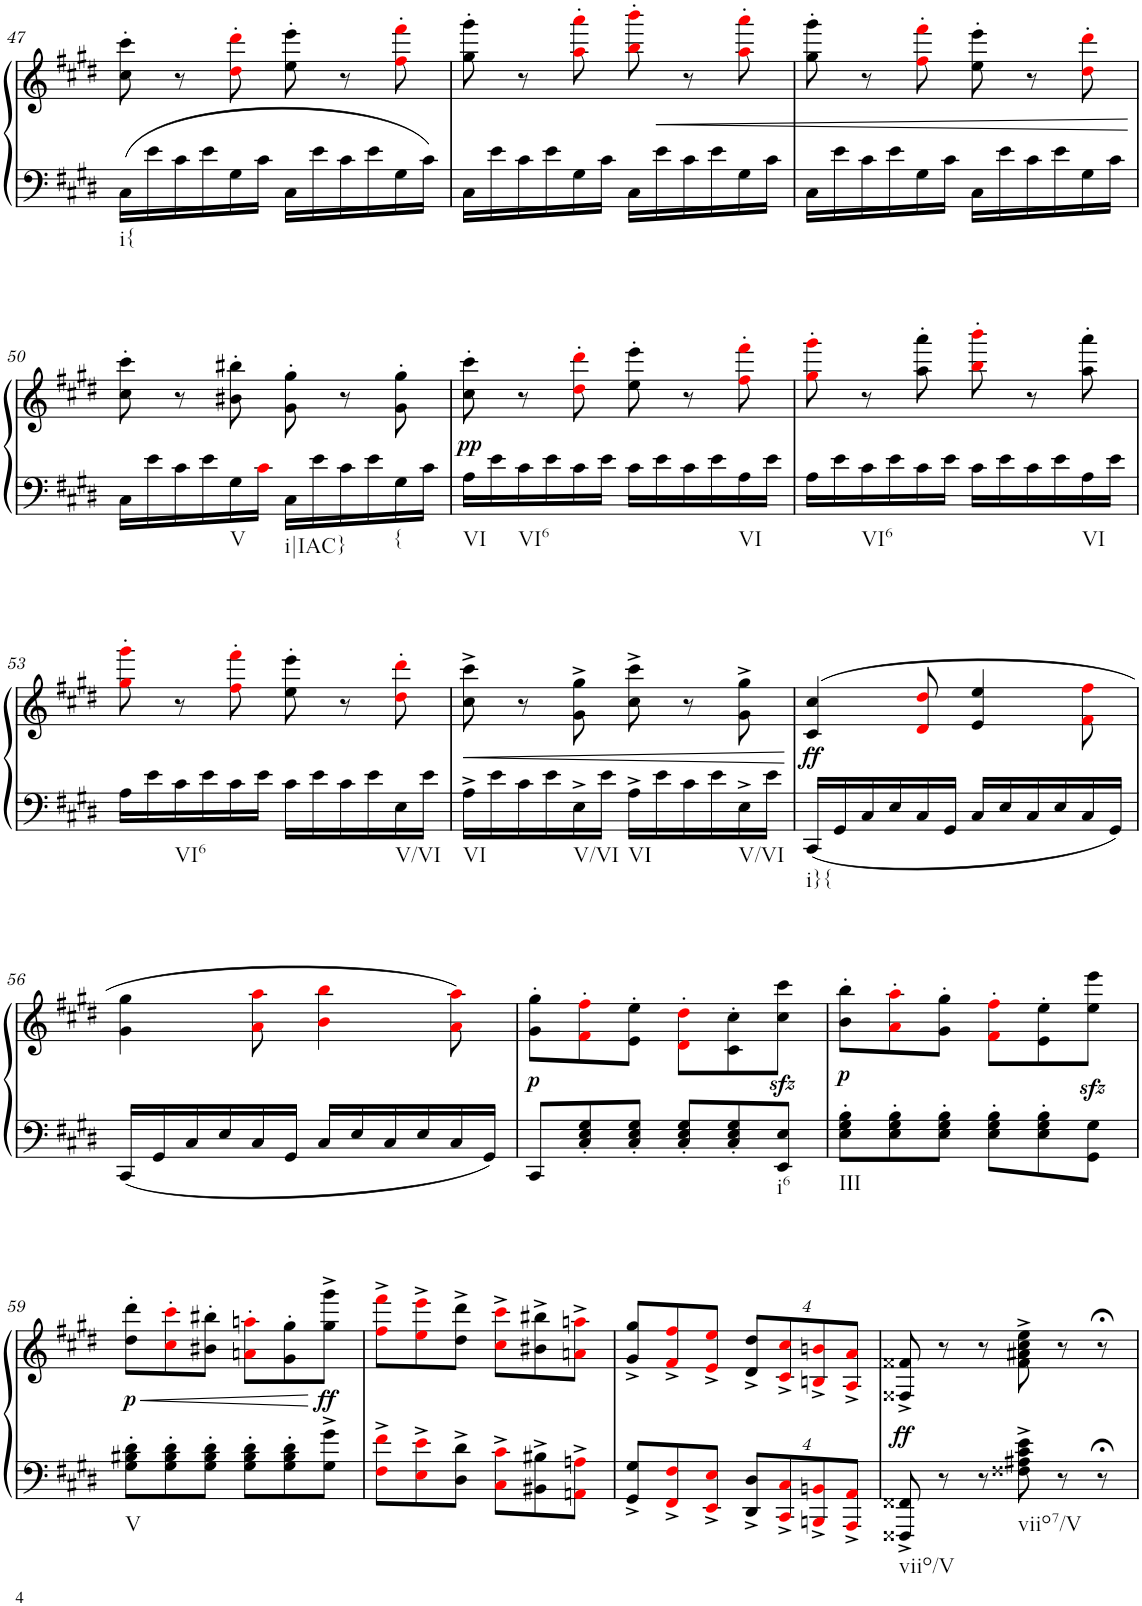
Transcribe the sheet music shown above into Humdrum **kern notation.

**kern	**kern	**dynam
*part1	*part1	*part1
*staff2	*staff1	*staff1/2
*I"Piano	*	*
*I'Pno.	*	*
!!LO:PB:g=z
*clefG2	*clefF4	*
*k[f#c#g#d#]	*k[f#c#g#d#]	*
*M6/8	*M6/8	*
=47	=47	=47
!LO:TX:b:t=i{	!	!
16C#\LL	8cc#\' 8ccc#\'	.
16e\	.	.
16c#\	8r	.
16e\	.	.
16G#\	8dd#i\' 8ddd#i\'	.
16c#\JJ	.	.
16C#\LL	8ee\' 8eee\'	.
16e\	.	.
16c#\	8r	.
16e\	.	.
16G#\	8ff#i\' 8fff#i\'	.
16c#\JJ	.	.
=48	=48	=48
16C#\LL	8gg#\' 8ggg#\'	.
16e\	.	.
16c#\	8r	.
16e\	.	.
16G#\	8aai\' 8aaai\'	.
16c#\JJ	.	.
16C#\LL	8bbi\' 8bbbi\'	.
16e\	.	.
16c#\	8r	.
16e\	.	.
16G#\	8aai\' 8aaai\'	.
16c#\JJ	.	.
=49	=49	=49
16C#\LL	8gg#\' 8ggg#\'	.
16e\	.	.
16c#\	8r	.
16e\	.	.
16G#\	8ff#i\' 8fff#i\'	.
16c#\JJ	.	.
16C#\LL	8ee\' 8eee\'	.
16e\	.	.
16c#\	8r	.
16e\	.	.
16G#\	8dd#i\' 8ddd#i\'	.
16c#\JJ	.	.
!!LO:LB:g=z
=50	=50	=50
16C#\LL	8cc#\' 8ccc#\'	.
16e\	.	.
16c#\	8r	.
16e\	.	.
!LO:TX:b:t=V	!	!
16G#\	8b#X\' 8bb#X\'	.
16c#i\JJ	.	.
!LO:TX:b:t=i|IAC}	!	!
16C#\LL	8g#\' 8gg#\'	.
16e\	.	.
16c#\	8r	.
16e\	.	.
!LO:TX:b:t={	!	!
16G#\	8g#\' 8gg#\'	.
16c#\JJ	.	.
=51	=51	=51
!LO:TX:b:t=VI	!	!
!	!	!LO:DY:b
16A\LL	8cc#\' 8ccc#\'	pp
16e\	.	.
!LO:TX:b:t=VI6	!	!
16c#\	8r	.
16e\	.	.
16c#\	8dd#i\' 8ddd#i\'	.
16e\JJ	.	.
16c#\LL	8ee\' 8eee\'	.
16e\	.	.
16c#\	8r	.
16e\	.	.
!LO:TX:b:t=VI	!	!
16A\	8ff#i\' 8fff#i\'	.
16e\JJ	.	.
=52	=52	=52
16A\LL	8gg#i\' 8ggg#i\'	.
16e\	.	.
!LO:TX:b:t=VI6	!	!
16c#\	8r	.
16e\	.	.
16c#\	8aa\' 8aaa\'	.
16e\JJ	.	.
16c#\LL	8bbi\' 8bbbi\'	.
16e\	.	.
16c#\	8r	.
16e\	.	.
!LO:TX:b:t=VI	!	!
16A\	8aa\' 8aaa\'	.
16e\JJ	.	.
!!LO:LB:g=z
=53	=53	=53
16A\LL	8gg#i\' 8ggg#i\'	.
16e\	.	.
!LO:TX:b:t=VI6	!	!
16c#\	8r	.
16e\	.	.
16c#\	8ff#i\' 8fff#i\'	.
16e\JJ	.	.
16c#\LL	8ee\' 8eee\'	.
16e\	.	.
16c#\	8r	.
16e\	.	.
!LO:TX:b:t=V/VI	!	!
16E\	8dd#i\' 8ddd#i\'	.
16e\JJ	.	.
=54	=54	=54
!LO:TX:b:t=VI	!	!
!	!	!LO:HP:b
16A^\LL	8cc#\^ 8ccc#\^	<
16e\	.	.
16c#\	8r	.
16e\	.	.
!LO:TX:b:t=V/VI	!	!
16E^\	8g#\^ 8gg#\^	.
16e\JJ	.	.
!LO:TX:b:t=VI	!	!
16A^\LL	8cc#\^ 8ccc#\^	.
16e\	.	.
16c#\	8r	.
16e\	.	.
!LO:TX:b:t=V/VI	!	!
16E^\	8g#\^ 8gg#\^	.
16e\JJ	.	.
.	.	[
=55	=55	=55
!LO:TX:b:t=i}{	!	!
!	!	!LO:DY:b
16CC#/LL	(4c#/ 4cc#/	ff
16GG#/	.	.
16C#/	.	.
16E/	.	.
16C#/	8d#i/ 8dd#i/	.
16GG#/JJ	.	.
16C#/LL	4e/ 4ee/	.
16E/	.	.
16C#/	.	.
16E/	.	.
16C#/	8f#i\ 8ff#i\	.
16GG#/JJ	.	.
!!LO:LB:g=z
=56	=56	=56
16CC#/LL	4g#\ 4gg#\	.
16GG#/	.	.
16C#/	.	.
16E/	.	.
16C#/	8ai\ 8aai\	.
16GG#/JJ	.	.
16C#/LL	4bi\ 4bbi\	.
16E/	.	.
16C#/	.	.
16E/	.	.
16C#/	8ai\ 8aai\)	.
16GG#/JJ	.	.
=57	=57	=57
!	!	!LO:DY:b
8CC#/L	8g#\' 8gg#\'L	p
8C#/' 8E/' 8G#/'	8f#i\' 8ff#i\'	.
8C#/' 8E/' 8G#/'J	8e\' 8ee\'J	.
8C#/' 8E/' 8G#/'L	8d#i\' 8dd#i\'L	.
8C#/' 8E/' 8G#/'	8c#\' 8cc#\'	.
!LO:TX:b:t=i6	!	!
8EE/ 8E/J	8cc#\zz< 8ccc#\zz<J	.
=58	=58	=58
!LO:TX:b:t=III	!	!
!	!	!LO:DY:b
8E\' 8G#\' 8B\'L	8b\' 8bb\'L	p
8E\' 8G#\' 8B\'	8ai\' 8aai\'	.
8E\' 8G#\' 8B\'J	8g#\' 8gg#\'J	.
8E\' 8G#\' 8B\'L	8f#i\' 8ff#i\'L	.
8E\' 8G#\' 8B\'	8e\' 8ee\'	.
8GG#\ 8G#\J	8ee\zz< 8eee\zz<J	.
!!LO:LB:g=z
=59	=59	=59
!LO:TX:b:t=V	!	!
!	!	!LO:HP:b
!	!	!LO:DY:n=1:b
8G#\' 8B#X\' 8d#\'L	8dd#\' 8ddd#\'L	< p
8G#\' 8B#\' 8d#\'	8cc#i\' 8ccc#i\'	.
8G#\' 8B#\' 8d#\'J	8b#X\' 8bb#X\'J	.
8G#\' 8B#\' 8d#\'L	8ani\' 8aani\'L	.
8G#\' 8B#\' 8d#\'	8g#\' 8gg#\'	.
!	!	!LO:DY:n=2:b
8G#\^ 8g#\^J	8gg#\^ 8ggg#\^J	[ ff
=60	=60	=60
8F#i\^ 8f#i\^L	8ff#i\^ 8fff#i\^L	.
8Ei\^ 8ei\^	8eei\^ 8eeei\^	.
8D#\^ 8d#\^J	8dd#\^ 8ddd#\^J	.
8C#i\^ 8c#i\^L	8cc#i\^ 8ccc#i\^L	.
8BB#X\^ 8B#X\^	8b#X\^ 8bb#X\^	.
8AAni\^ 8Ani\^J	8ani\^ 8aani\^J	.
=61	=61	=61
8GG#/^ 8G#/^L	8g#/^ 8gg#/^L	.
8FF#i/^ 8F#i/^	8f#i/^ 8ff#i/^	.
8EEi/^ 8Ei/^J	8ei/^ 8eei/^J	.
*Xbrackettup	*Xbrackettup	*
32%3DD#/^ 32%3D#/^L	32%3d#/^ 32%3dd#/^L	.
32%3CC#i/^ 32%3C#i/^	32%3c#i/^ 32%3cc#i/^	.
32%3BBBni/^ 32%3BBni/^	32%3Bni/^ 32%3bni/^	.
32%3AAAi/^ 32%3AAi/^J	32%3Ai/^ 32%3ai/^J	.
=62	=62	=62
!LO:TX:b:t=viio/V	!	!
!	!	!LO:DY:b
8FFF##X/^ 8FF##X/^	8F##X/^ 8f##X/^	ff
8r	8r	.
8r	8r	.
!LO:TX:b:t=viio7/V	!	!
8F##X\^ 8A#X\^ 8c#\^ 8e\^	8f##\^ 8a#X\^ 8cc#\^ 8ee\^	.
8r	8r	.
8r;<	8r;<	.
=	=	=
*-	*-	*-
